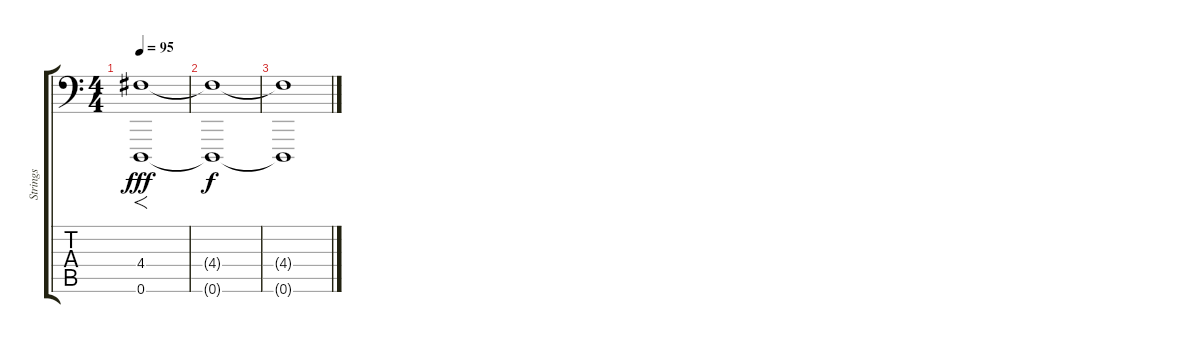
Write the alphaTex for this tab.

\track ("Strings" "Strings") {instrument stringensemble1}
\staff {score tabs}
\tuning (E4 B3 G3 D3 A2 D1) {hide}
\ts (4 4)
\tempo 95
\clef f4
\ks c
(4.4 0.6).1{f dy fff instrument stringensemble1} |
(4.4{t} 0.6{t}).1{dy f} |
(4.4{t} 0.6{t}).1
